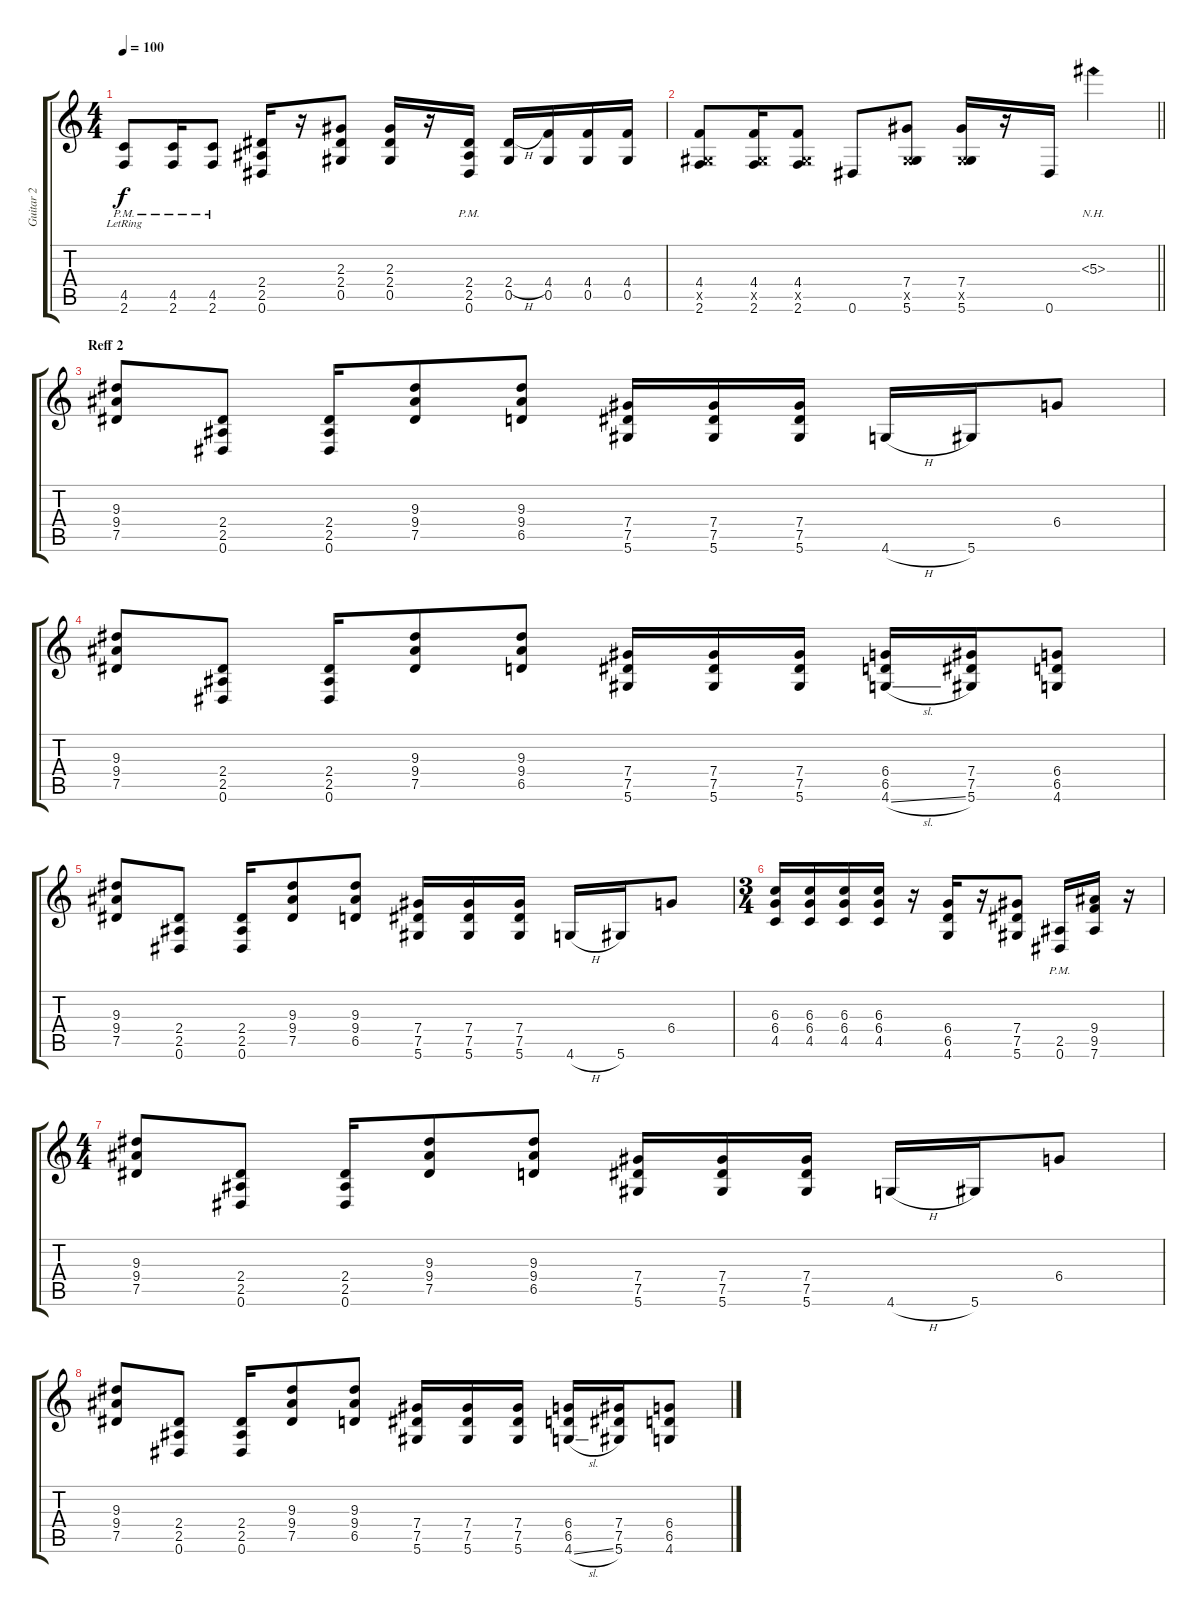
\track ("Guitar 2" "Guitar 2") {instrument distortionguitar}
\staff {score tabs}
\tuning (Eb4 Bb3 Gb3 Db3 Ab2 Eb2) {hide}
\ts (4 4)
\tempo 100
\clef g2
\ks c
(4.5{pm} 2.6{pm lr}).8{dy f} (4.5{pm} 2.6{pm}).16 (4.5{pm} 2.6{pm}).8 (2.4 2.5 0.6).16 r.16 (2.3 2.4 0.5).8 (2.3 2.4 0.5).16 r.16 (2.4{pm} 2.5{pm} 0.6).16 (2.4{h} 0.5).16 (4.4 0.5).16 (4.4 0.5).16 (4.4 0.5).16 |
\barLineRight lightlight
(4.4 0.5{x} 2.6).8{volume 16} (4.4 0.5{x} 2.6).16 (4.4 0.5{x} 2.6).8 0.6.8 (7.4 0.5{x} 5.6).8 (7.4 0.5{x} 5.6).16 r.16 0.6.16 5.3{nh}.4 |
\section ("" "Reff 2")
(9.3 9.4 7.5).8 (2.4 2.5 0.6).8 (2.4 2.5 0.6).16 (9.3 9.4 7.5).8 (9.3 9.4 6.5).8 (7.4 7.5 5.6).16 (7.4 7.5 5.6).16 (7.4 7.5 5.6).16 4.6{h}.16 5.6.16 6.4.8 |
(9.3 9.4 7.5).8 (2.4 2.5 0.6).8 (2.4 2.5 0.6).16 (9.3 9.4 7.5).8 (9.3 9.4 6.5).8 (7.4 7.5 5.6).16 (7.4 7.5 5.6).16 (7.4 7.5 5.6).16 (6.4 6.5 4.6{sl}).16 (7.4 7.5 5.6).16 (6.4 6.5 4.6).8 |
(9.3 9.4 7.5).8 (2.4 2.5 0.6).8 (2.4 2.5 0.6).16 (9.3 9.4 7.5).8 (9.3 9.4 6.5).8 (7.4 7.5 5.6).16 (7.4 7.5 5.6).16 (7.4 7.5 5.6).16 4.6{h}.16 5.6.16 6.4.8 |
\ts (3 4)
(6.3 6.4 4.5).16 (6.3 6.4 4.5).16 (6.3 6.4 4.5).16 (6.3 6.4 4.5).16 r.16 (6.4 6.5 4.6).16 r.16 (7.4 7.5 5.6).8 (2.5{pm} 0.6{pm}).16 (9.4 9.5 7.6).16 r.16 |
\ts (4 4)
(9.3 9.4 7.5).8 (2.4 2.5 0.6).8 (2.4 2.5 0.6).16 (9.3 9.4 7.5).8 (9.3 9.4 6.5).8 (7.4 7.5 5.6).16 (7.4 7.5 5.6).16 (7.4 7.5 5.6).16 4.6{h}.16 5.6.16 6.4.8 |
(9.3 9.4 7.5).8 (2.4 2.5 0.6).8 (2.4 2.5 0.6).16 (9.3 9.4 7.5).8 (9.3 9.4 6.5).8 (7.4 7.5 5.6).16 (7.4 7.5 5.6).16 (7.4 7.5 5.6).16 (6.4 6.5 4.6{sl}).16 (7.4 7.5 5.6).16 (6.4 6.5 4.6).8
